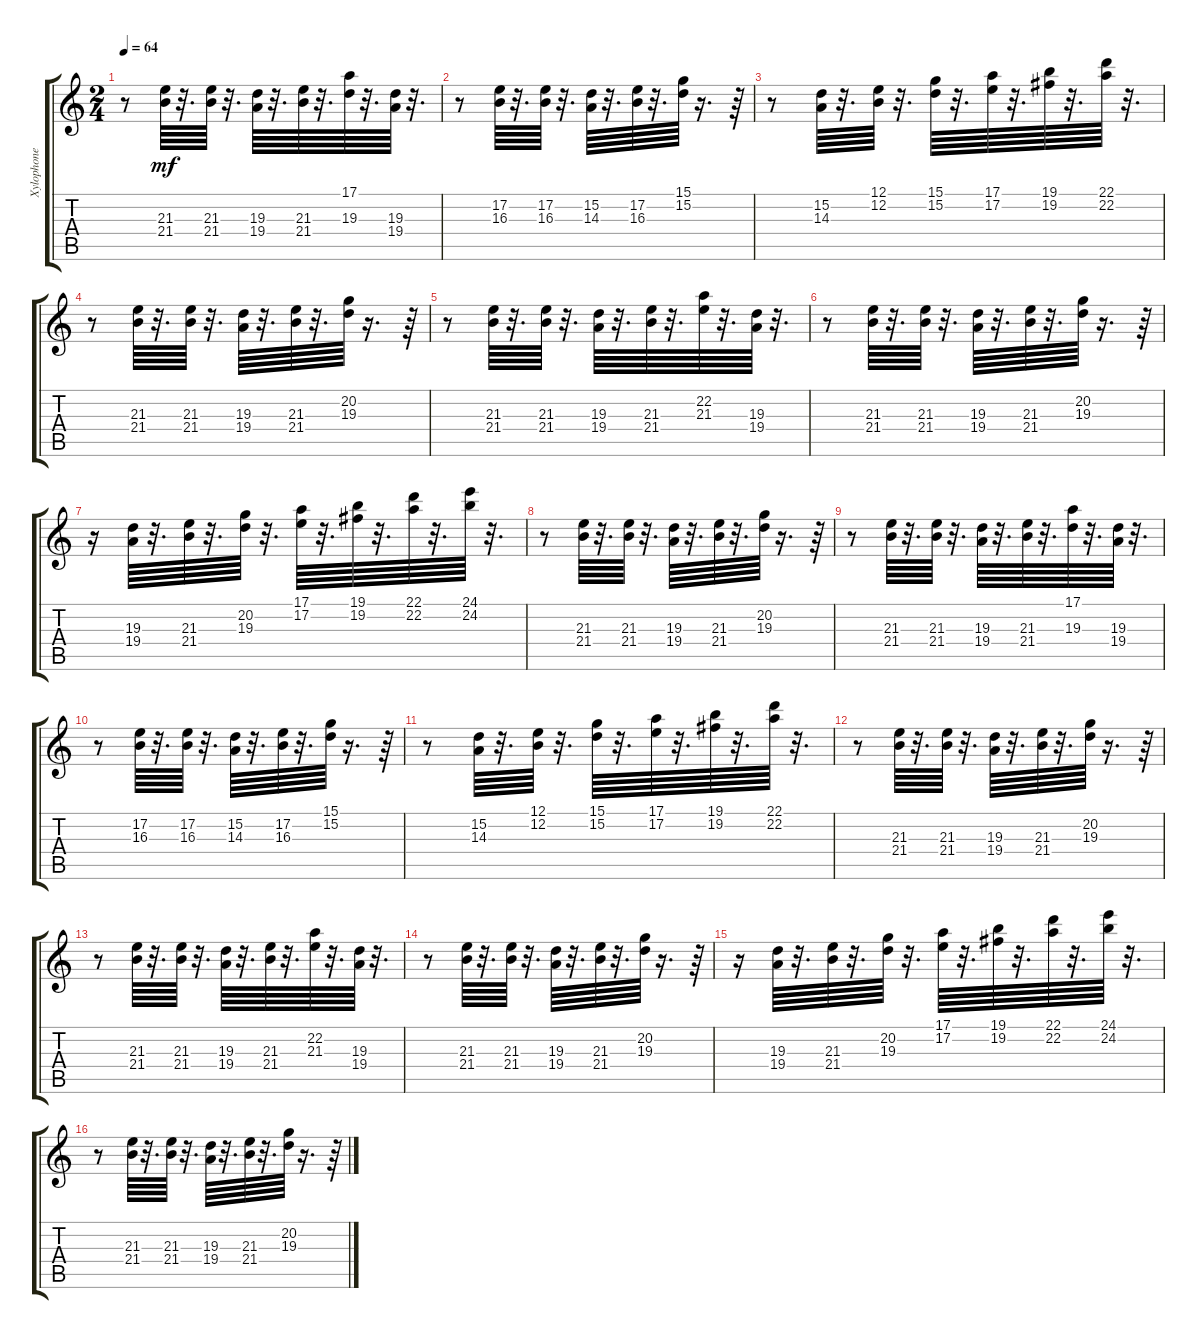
\track ("Xylophone" "Xylophone") {instrument xylophone}
\staff {score tabs}
\tuning (E4 B3 G3 D3 A2 E2) {hide}
\ts (2 4)
\tempo 64
\clef g2
\ks c
r.8{dy mf} (21.3 21.4).64 r.32{d} (21.3 21.4).64 r.32{d} (19.3 19.4).64 r.32{d} (21.3 21.4).64 r.32{d} (17.1 19.3).64 r.32{d} (19.3 19.4).64 r.32{d} |
r.8 (17.2 16.3).64 r.32{d} (17.2 16.3).64 r.32{d} (15.2 14.3).64 r.32{d} (17.2 16.3).64 r.32{d} (15.1 15.2).64 r.16{d} r.64 |
r.8 (15.2 14.3).64 r.32{d} (12.1 12.2).64 r.32{d} (15.1 15.2).64 r.32{d} (17.1 17.2).64 r.32{d} (19.1 19.2).64 r.32{d} (22.1 22.2).64 r.32{d} |
r.8 (21.3 21.4).64 r.32{d} (21.3 21.4).64 r.32{d} (19.3 19.4).64 r.32{d} (21.3 21.4).64 r.32{d} (20.2 19.3).64 r.16{d} r.64 |
r.8 (21.3 21.4).64 r.32{d} (21.3 21.4).64 r.32{d} (19.3 19.4).64 r.32{d} (21.3 21.4).64 r.32{d} (22.2 21.3).64 r.32{d} (19.3 19.4).64 r.32{d} |
r.8 (21.3 21.4).64 r.32{d} (21.3 21.4).64 r.32{d} (19.3 19.4).64 r.32{d} (21.3 21.4).64 r.32{d} (20.2 19.3).64 r.16{d} r.64 |
r.16 (19.3 19.4).64 r.32{d} (21.3 21.4).64 r.32{d} (20.2 19.3).64 r.32{d} (17.1 17.2).64 r.32{d} (19.1 19.2).64 r.32{d} (22.1 22.2).64 r.32{d} (24.1 24.2).64 r.32{d} |
r.8 (21.3 21.4).64 r.32{d} (21.3 21.4).64 r.32{d} (19.3 19.4).64 r.32{d} (21.3 21.4).64 r.32{d} (20.2 19.3).64 r.16{d} r.64 |
r.8 (21.3 21.4).64 r.32{d} (21.3 21.4).64 r.32{d} (19.3 19.4).64 r.32{d} (21.3 21.4).64 r.32{d} (17.1 19.3).64 r.32{d} (19.3 19.4).64 r.32{d} |
r.8 (17.2 16.3).64 r.32{d} (17.2 16.3).64 r.32{d} (15.2 14.3).64 r.32{d} (17.2 16.3).64 r.32{d} (15.1 15.2).64 r.16{d} r.64 |
r.8 (15.2 14.3).64 r.32{d} (12.1 12.2).64 r.32{d} (15.1 15.2).64 r.32{d} (17.1 17.2).64 r.32{d} (19.1 19.2).64 r.32{d} (22.1 22.2).64 r.32{d} |
r.8 (21.3 21.4).64 r.32{d} (21.3 21.4).64 r.32{d} (19.3 19.4).64 r.32{d} (21.3 21.4).64 r.32{d} (20.2 19.3).64 r.16{d} r.64 |
r.8 (21.3 21.4).64 r.32{d} (21.3 21.4).64 r.32{d} (19.3 19.4).64 r.32{d} (21.3 21.4).64 r.32{d} (22.2 21.3).64 r.32{d} (19.3 19.4).64 r.32{d} |
r.8 (21.3 21.4).64 r.32{d} (21.3 21.4).64 r.32{d} (19.3 19.4).64 r.32{d} (21.3 21.4).64 r.32{d} (20.2 19.3).64 r.16{d} r.64 |
r.16 (19.3 19.4).64 r.32{d} (21.3 21.4).64 r.32{d} (20.2 19.3).64 r.32{d} (17.1 17.2).64 r.32{d} (19.1 19.2).64 r.32{d} (22.1 22.2).64 r.32{d} (24.1 24.2).64 r.32{d} |
r.8 (21.3 21.4).64 r.32{d} (21.3 21.4).64 r.32{d} (19.3 19.4).64 r.32{d} (21.3 21.4).64 r.32{d} (20.2 19.3).64 r.16{d} r.64
